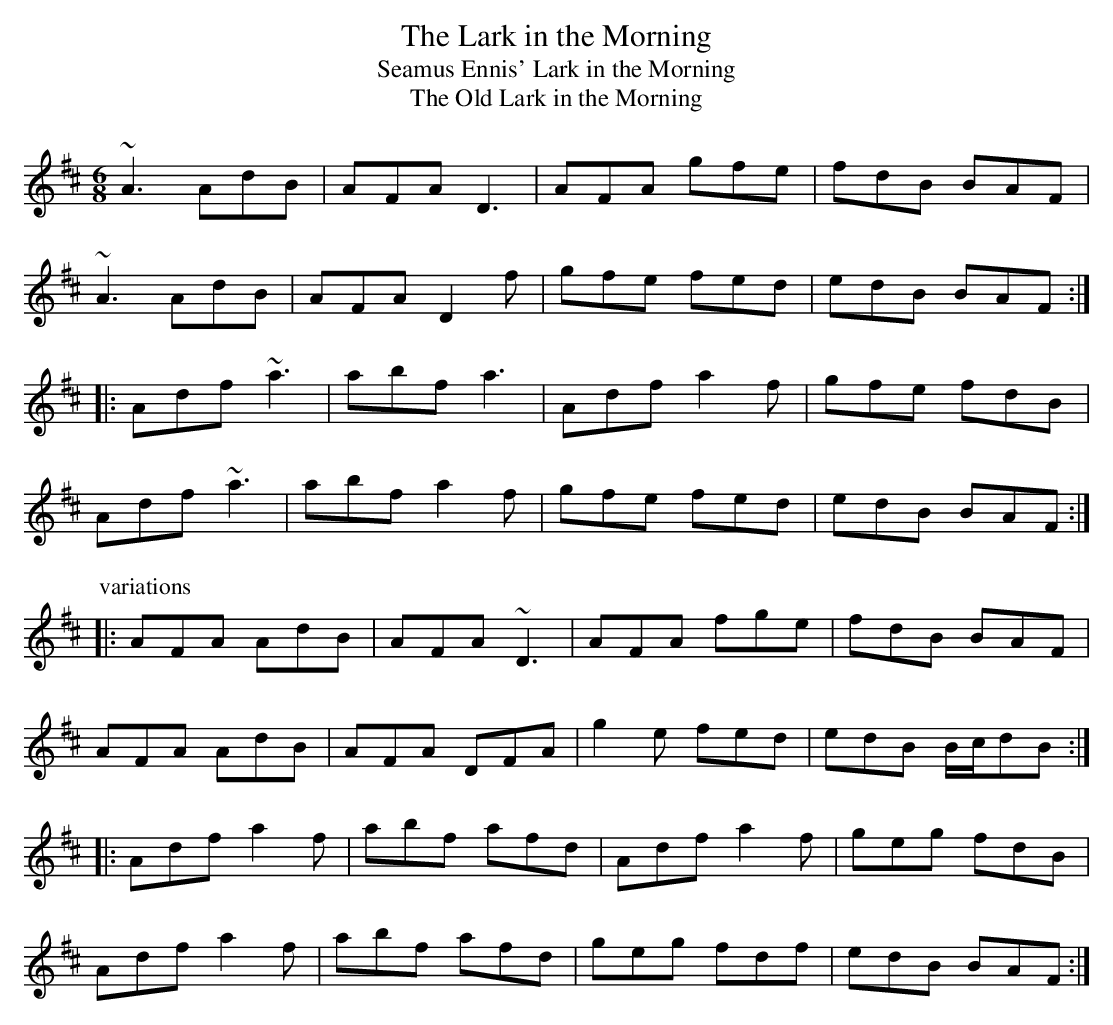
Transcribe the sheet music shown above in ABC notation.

X:1
T:Lark in the Morning, The
T:Seamus Ennis' Lark in the Morning
T:Old Lark in the Morning, The
M:6/8
L:1/8
K:D
~A3 AdB | AFA D3 | AFA gfe | fdB BAF |
~A3 AdB | AFA D2f | gfe fed | edB BAF :|
|: Adf ~a3 | abf a3 | Adf a2f | gfe fdB |
Adf ~a3 | abf a2f | gfe fed | edB BAF :|
P:variations
|: AFA AdB | AFA ~D3 | AFA fge | fdB BAF |
AFA AdB | AFA DFA | g2e fed | edB B/c/dB :|
|: Adf a2f | abf afd | Adf a2f | geg fdB |
Adf a2f | abf afd | geg fdf | edB BAF :|
